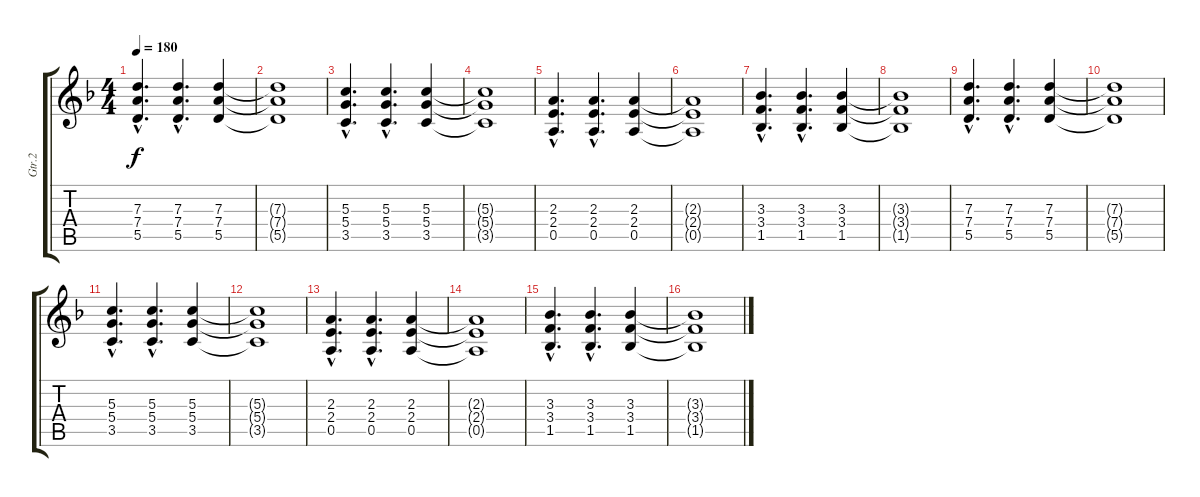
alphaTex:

\track ("Gtr.2" "Gtr.2") {instrument overdrivenguitar}
\staff {score tabs}
\tuning (E4 B3 G3 D3 A2 E2) {hide}
\ts (4 4)
\tempo 180
\clef g2
\ks f
(7.3{hac} 7.4{hac} 5.5{hac}).4{d dy f} (7.3{hac} 7.4{hac} 5.5{hac}).4{d} (7.3 7.4 5.5).4 |
(7.3{t} 7.4{t} 5.5{t}).1 |
(5.3{hac} 5.4{hac} 3.5{hac}).4{d} (5.3{hac} 5.4{hac} 3.5{hac}).4{d} (5.3 5.4 3.5).4 |
(5.3{t} 5.4{t} 3.5{t}).1 |
(2.3{hac} 2.4{hac} 0.5{hac}).4{d} (2.3{hac} 2.4{hac} 0.5{hac}).4{d} (2.3 2.4 0.5).4 |
(2.3{t} 2.4{t} 0.5{t}).1 |
(3.3{hac} 3.4{hac} 1.5{hac}).4{d} (3.3{hac} 3.4{hac} 1.5{hac}).4{d} (3.3 3.4 1.5).4 |
(3.3{t} 3.4{t} 1.5{t}).1 |
(7.3{hac} 7.4{hac} 5.5{hac}).4{d} (7.3{hac} 7.4{hac} 5.5{hac}).4{d} (7.3 7.4 5.5).4 |
(7.3{t} 7.4{t} 5.5{t}).1 |
(5.3{hac} 5.4{hac} 3.5{hac}).4{d} (5.3{hac} 5.4{hac} 3.5{hac}).4{d} (5.3 5.4 3.5).4 |
(5.3{t} 5.4{t} 3.5{t}).1 |
(2.3{hac} 2.4{hac} 0.5{hac}).4{d} (2.3{hac} 2.4{hac} 0.5{hac}).4{d} (2.3 2.4 0.5).4 |
(2.3{t} 2.4{t} 0.5{t}).1 |
(3.3{hac} 3.4{hac} 1.5{hac}).4{d} (3.3{hac} 3.4{hac} 1.5{hac}).4{d} (3.3 3.4 1.5).4 |
(3.3{t} 3.4{t} 1.5{t}).1
